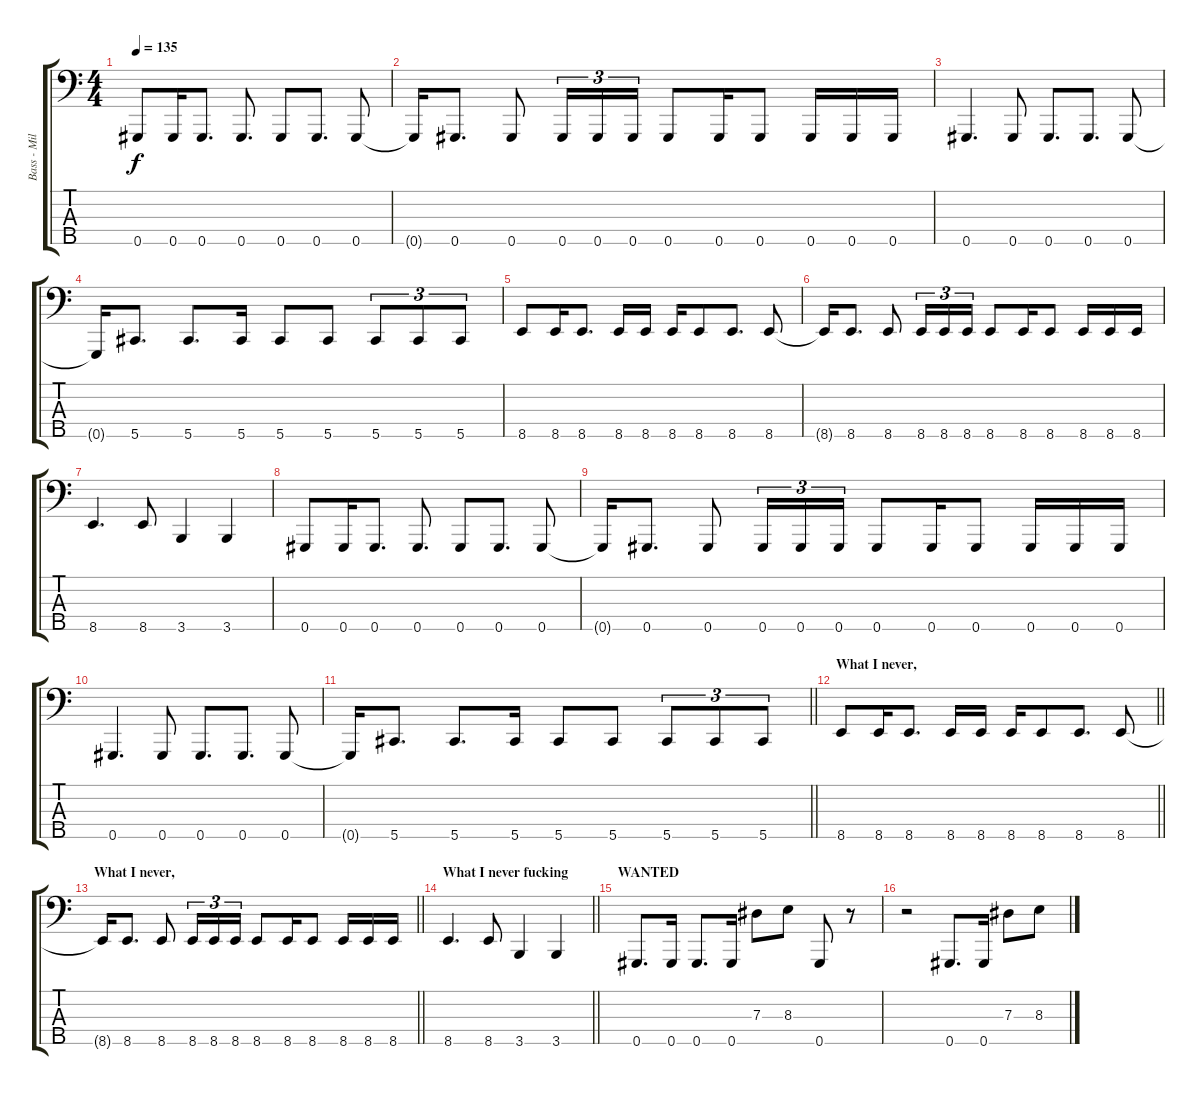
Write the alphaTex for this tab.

\track ("Bass - Milo" "Bass - Mil") {instrument electricbasspick}
\staff {score tabs}
\tuning (Gb2 Db2 Ab1 Eb1 Ab0) {hide}
\ts (4 4)
\tempo 135
\clef f4
\ks c
0.5.8{dy f} 0.5.16 0.5.8{d} 0.5.8{d} 0.5.8 0.5.8{d} 0.5.8 |
0.5{t}.16 0.5.8{d} 0.5.8 0.5.16{tu (3 2)} 0.5.16{tu (3 2)} 0.5.16{tu (3 2)} 0.5.8 0.5.16 0.5.8 0.5.16 0.5.16 0.5.16 |
0.5.4{d} 0.5.8 0.5.8{d} 0.5.8{d} 0.5.8 |
0.5{t}.16 5.5.8{d} 5.5.8{d} 5.5.16 5.5.8 5.5.8 5.5.8{tu (3 2)} 5.5.8{tu (3 2)} 5.5.8{tu (3 2)} |
8.5.8 8.5.16 8.5.8{d} 8.5.16 8.5.16 8.5.16 8.5.8 8.5.8{d} 8.5.8 |
8.5{t}.16 8.5.8{d} 8.5.8 8.5.16{tu (3 2)} 8.5.16{tu (3 2)} 8.5.16{tu (3 2)} 8.5.8 8.5.16 8.5.8 8.5.16 8.5.16 8.5.16 |
8.5.4{d} 8.5.8 3.5.4 3.5.4 |
0.5.8 0.5.16 0.5.8{d} 0.5.8{d} 0.5.8 0.5.8{d} 0.5.8 |
0.5{t}.16 0.5.8{d} 0.5.8 0.5.16{tu (3 2)} 0.5.16{tu (3 2)} 0.5.16{tu (3 2)} 0.5.8 0.5.16 0.5.8 0.5.16 0.5.16 0.5.16 |
0.5.4{d} 0.5.8 0.5.8{d} 0.5.8{d} 0.5.8 |
\barLineRight lightlight
0.5{t}.16 5.5.8{d} 5.5.8{d} 5.5.16 5.5.8 5.5.8 5.5.8{tu (3 2)} 5.5.8{tu (3 2)} 5.5.8{tu (3 2)} |
\section ("" "What I never,")
\barLineRight lightlight
8.5.8 8.5.16 8.5.8{d} 8.5.16 8.5.16 8.5.16 8.5.8 8.5.8{d} 8.5.8 |
\section ("" "What I never,")
\barLineRight lightlight
8.5{t}.16 8.5.8{d} 8.5.8 8.5.16{tu (3 2)} 8.5.16{tu (3 2)} 8.5.16{tu (3 2)} 8.5.8 8.5.16 8.5.8 8.5.16 8.5.16 8.5.16 |
\section ("" "What I never fucking")
\barLineRight lightlight
8.5.4{d} 8.5.8 3.5.4 3.5.4 |
\section ("" "WANTED")
0.5.8{d} 0.5.16 0.5.8{d} 0.5.16 7.3.8 8.3.8 0.5.8 r.8 |
r.2 0.5.8{d} 0.5.16 7.3.8 8.3.8
